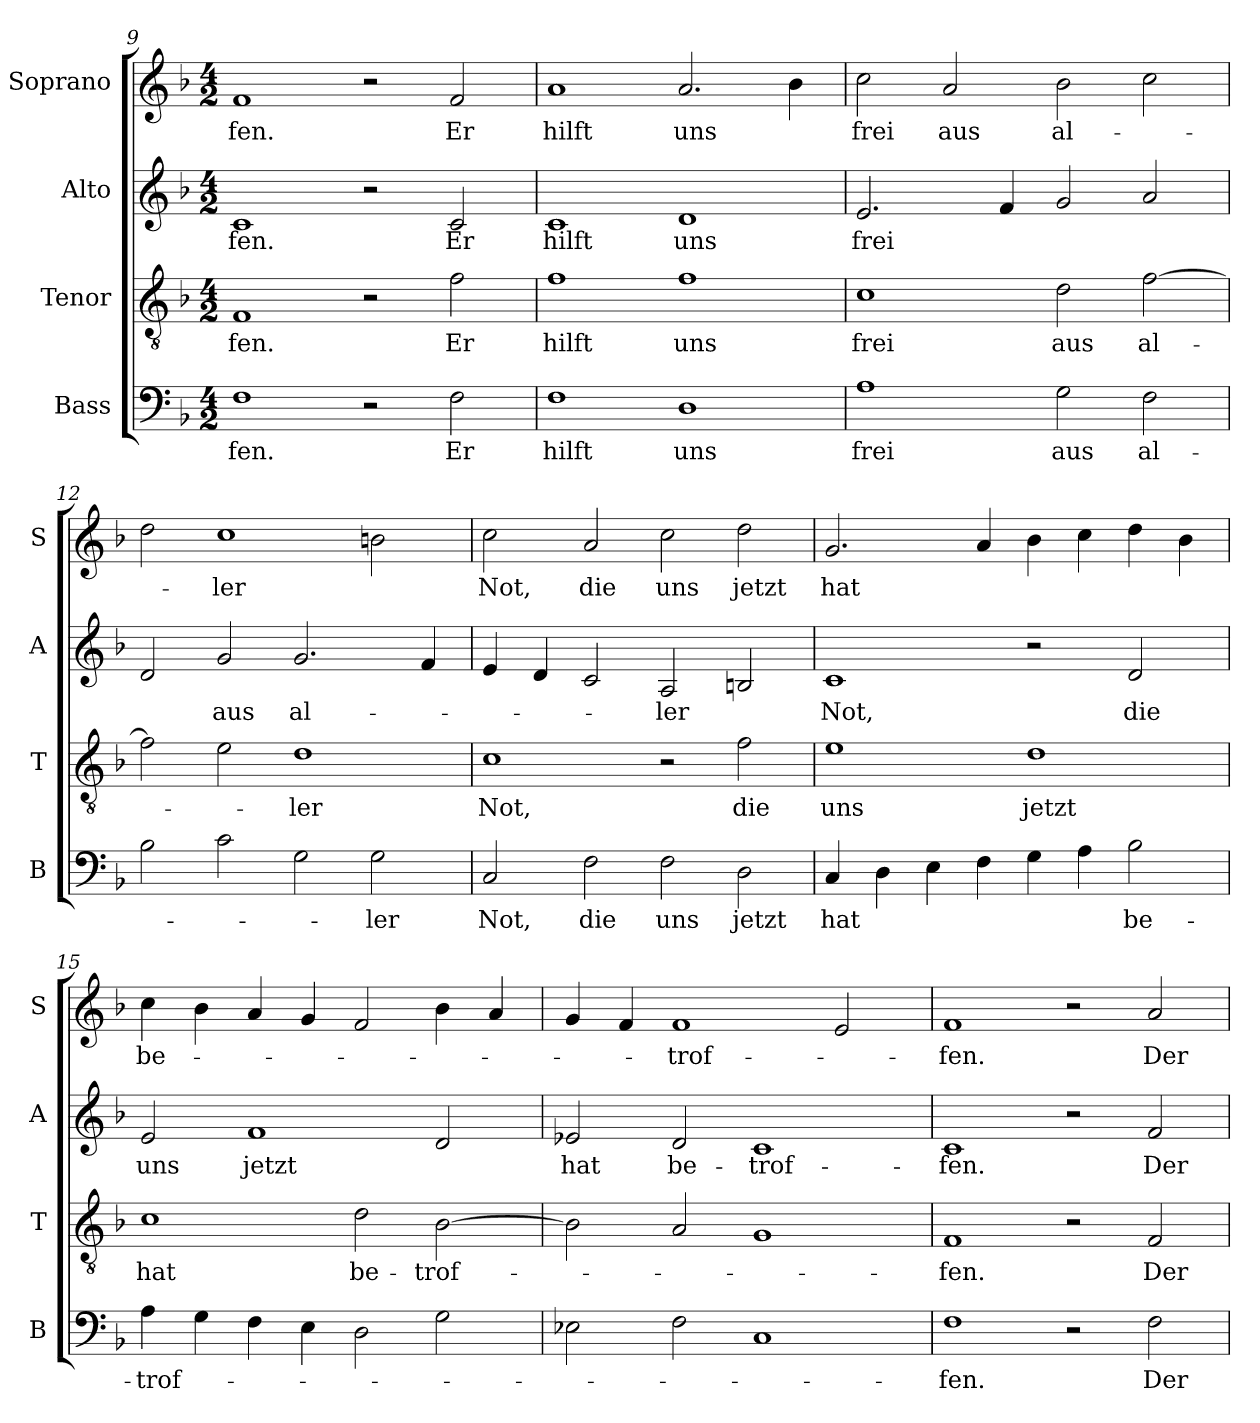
**kern	**text	**kern	**text	**kern	**text	**kern	**text
*part4	*part4	*part3	*part3	*part2	*part2	*part1	*part1
*staff4	*staff4	*staff3	*staff3	*staff2	*staff2	*staff1	*staff1
*I"Bass	*	*I"Tenor	*	*I"Alto	*	*I"Soprano	*
*I'B	*	*I'T	*	*I'A	*	*I'S	*
*clefF4	*	*clefGv2	*	*clefG2	*	*clefG2	*
*k[b-]	*	*k[b-]	*	*k[b-]	*	*k[b-]	*
*F:	*	*F:	*	*F:	*	*F:	*
*M4/2	*	*M4/2	*	*M4/2	*	*M4/2	*
=9	=9	=9	=9	=9	=9	=9	=9
!	!LO:LY:b	!	!LO:LY:b	!	!LO:LY:b	!	!LO:LY:b
1F	-fen.	1F	-fen.	1c	-fen.	1f	-fen.
2r	.	2r	.	2r	.	2r	.
!	!LO:LY:b	!	!LO:LY:b	!	!LO:LY:b	!	!LO:LY:b
2F\	Er	2f\	Er	2c/	Er	2f/	Er
!!LO:LB:g=z
=10	=10	=10	=10	=10	=10	=10	=10
!	!LO:LY:b	!	!LO:LY:b	!	!LO:LY:b	!	!LO:LY:b
1F	hilft	1f	hilft	1c	hilft	1a	hilft
!	!LO:LY:b	!	!LO:LY:b	!	!LO:LY:b	!	!LO:LY:b
1D	uns	1f	uns	1d	uns	2.a/	uns
.	.	.	.	.	.	4b-\	.
=11	=11	=11	=11	=11	=11	=11	=11
!	!LO:LY:b	!	!LO:LY:b	!	!LO:LY:b	!	!LO:LY:b
1A	frei	1c	frei	2.e/	frei	2cc\	frei
!	!	!	!	!	!	!	!LO:LY:b
.	.	.	.	.	.	2a/	aus
.	.	.	.	4f/	.	.	.
!	!LO:LY:b	!	!LO:LY:b	!	!	!	!LO:LY:b
2G\	aus	2d\	aus	2g/	.	2b-\	al-
!	!LO:LY:b	!	!LO:LY:b	!	!	!	!
2F\	al-	[2f\	al-	2a/	.	2cc\	.
=12	=12	=12	=12	=12	=12	=12	=12
2B-\	.	2f\]	.	2d/	.	2dd\	.
!	!	!	!	!	!LO:LY:b	!	!LO:LY:b
2c\	.	2e\	.	2g/	aus	1cc	-ler
!	!	!	!LO:LY:b	!	!LO:LY:b	!	!
2G\	.	1d	-ler	2.g/	al-	.	.
!	!LO:LY:b	!	!	!	!	!	!
2G\	-ler	.	.	.	.	2bn\	.
.	.	.	.	4f/	.	.	.
!!LO:LB:g=z
=13	=13	=13	=13	=13	=13	=13	=13
!	!LO:LY:b	!	!LO:LY:b	!	!	!	!LO:LY:b
2C/	Not,	1c	Not,	4e/	.	2cc\	Not,
.	.	.	.	4d/	.	.	.
!	!LO:LY:b	!	!	!	!	!	!LO:LY:b
2F\	die	.	.	2c/	.	2a/	die
!	!LO:LY:b	!	!	!	!LO:LY:b	!	!LO:LY:b
2F\	uns	2r	.	2A/	-ler	2cc\	uns
!	!LO:LY:b	!	!LO:LY:b	!	!	!	!LO:LY:b
2D\	jetzt	2f\	die	2Bn/	.	2dd\	jetzt
=14	=14	=14	=14	=14	=14	=14	=14
!	!LO:LY:b	!	!LO:LY:b	!	!LO:LY:b	!	!LO:LY:b
4C/	hat	1e	uns	1c	Not,	2.g/	hat
4D\	.	.	.	.	.	.	.
4E\	.	.	.	.	.	.	.
4F\	.	.	.	.	.	4a/	.
!	!	!	!LO:LY:b	!	!	!	!
4G\	.	1d	jetzt	2r	.	4b-\	.
4A\	.	.	.	.	.	4cc\	.
!	!LO:LY:b	!	!	!	!LO:LY:b	!	!
2B-\	be-	.	.	2d/	die	4dd\	.
.	.	.	.	.	.	4b-\	.
=15	=15	=15	=15	=15	=15	=15	=15
!	!LO:LY:b	!	!LO:LY:b	!	!LO:LY:b	!	!LO:LY:b
4A\	-trof-	1c	hat	2e/	uns	4cc\	be-
4G\	.	.	.	.	.	4b-\	.
!	!	!	!	!	!LO:LY:b	!	!
4F\	.	.	.	1f	jetzt	4a/	.
4E\	.	.	.	.	.	4g/	.
!	!	!	!LO:LY:b	!	!	!	!
2D\	.	2d\	be-	.	.	2f/	.
!	!	!	!LO:LY:b	!	!	!	!
2G\	.	[2B-\	-trof-	2d/	.	4b-\	.
.	.	.	.	.	.	4a/	.
!!LO:PB:g=z
=16	=16	=16	=16	=16	=16	=16	=16
!	!	!	!	!	!LO:LY:b	!	!
2E-X\	.	2B-\]	.	2e-X/	hat	4g/	.
.	.	.	.	.	.	4f/	.
!	!	!	!	!	!LO:LY:b	!	!LO:LY:b
2F\	.	2A/	.	2d/	be-	1f	-trof-
!	!	!	!	!	!LO:LY:b	!	!
1C	.	1G	.	1c	-trof-	.	.
.	.	.	.	.	.	2e/	.
=17	=17	=17	=17	=17	=17	=17	=17
!	!LO:LY:b	!	!LO:LY:b	!	!LO:LY:b	!	!LO:LY:b
1F	-fen.	1F	-fen.	1c	-fen.	1f	-fen.
2r	.	2r	.	2r	.	2r	.
!	!LO:LY:b	!	!LO:LY:b	!	!LO:LY:b	!	!LO:LY:b
2F\	Der	2F/	Der	2f/	Der	2a/	Der
=	=	=	=	=	=	=	=
*-	*-	*-	*-	*-	*-	*-	*-
